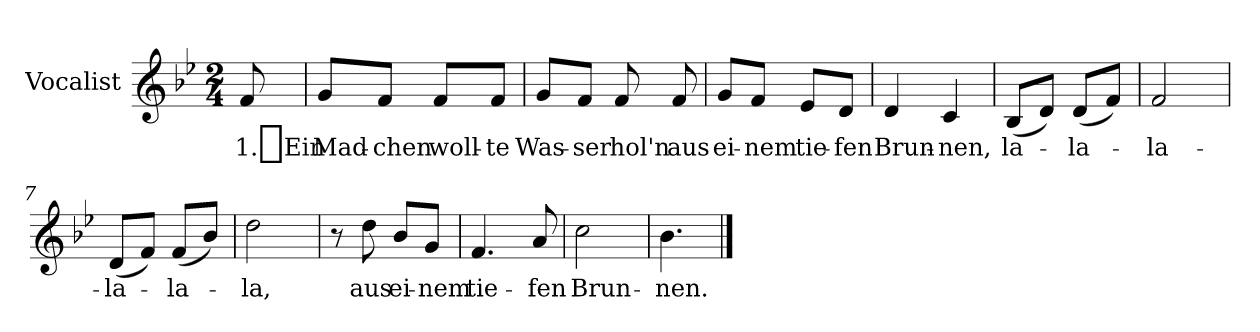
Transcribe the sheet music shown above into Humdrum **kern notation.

**kern	**text
*part1	*part1
*staff1	*staff1
*I"Vocalist	*
*k[b-e-]	*
*B-:	*
*M2/4	*
=	=
8f	1._Ein
=1	=1
8gL	Mad-
8fJ	-chen
8fL	woll-
8fJ	-te
=2	=2
8gL	Was-
8fJ	-ser
8f	hol'n
8f	aus
=3	=3
8gL	ei-
8fJ	-nem
8e-L	tie-
8dJ	-fen
=4	=4
4d	Brun-
4c	-nen,
=5	=5
(8B-L	la-
8dJ)	.
(8dL	-la-
8fJ)	.
=6	=6
2f	-la-
=7	=7
(8dL	-la-
8fJ)	.
(8fL	-la-
8b-J)	.
=8	=8
2dd	-la,
=9	=9
8r	.
8dd	aus
8b-L	ei-
8gJ	-nem
=10	=10
4.f	tie-
8a	-fen
=11	=11
2cc	Brun-
=12	=12
4.b-	-nen.
==	==
*-	*-
